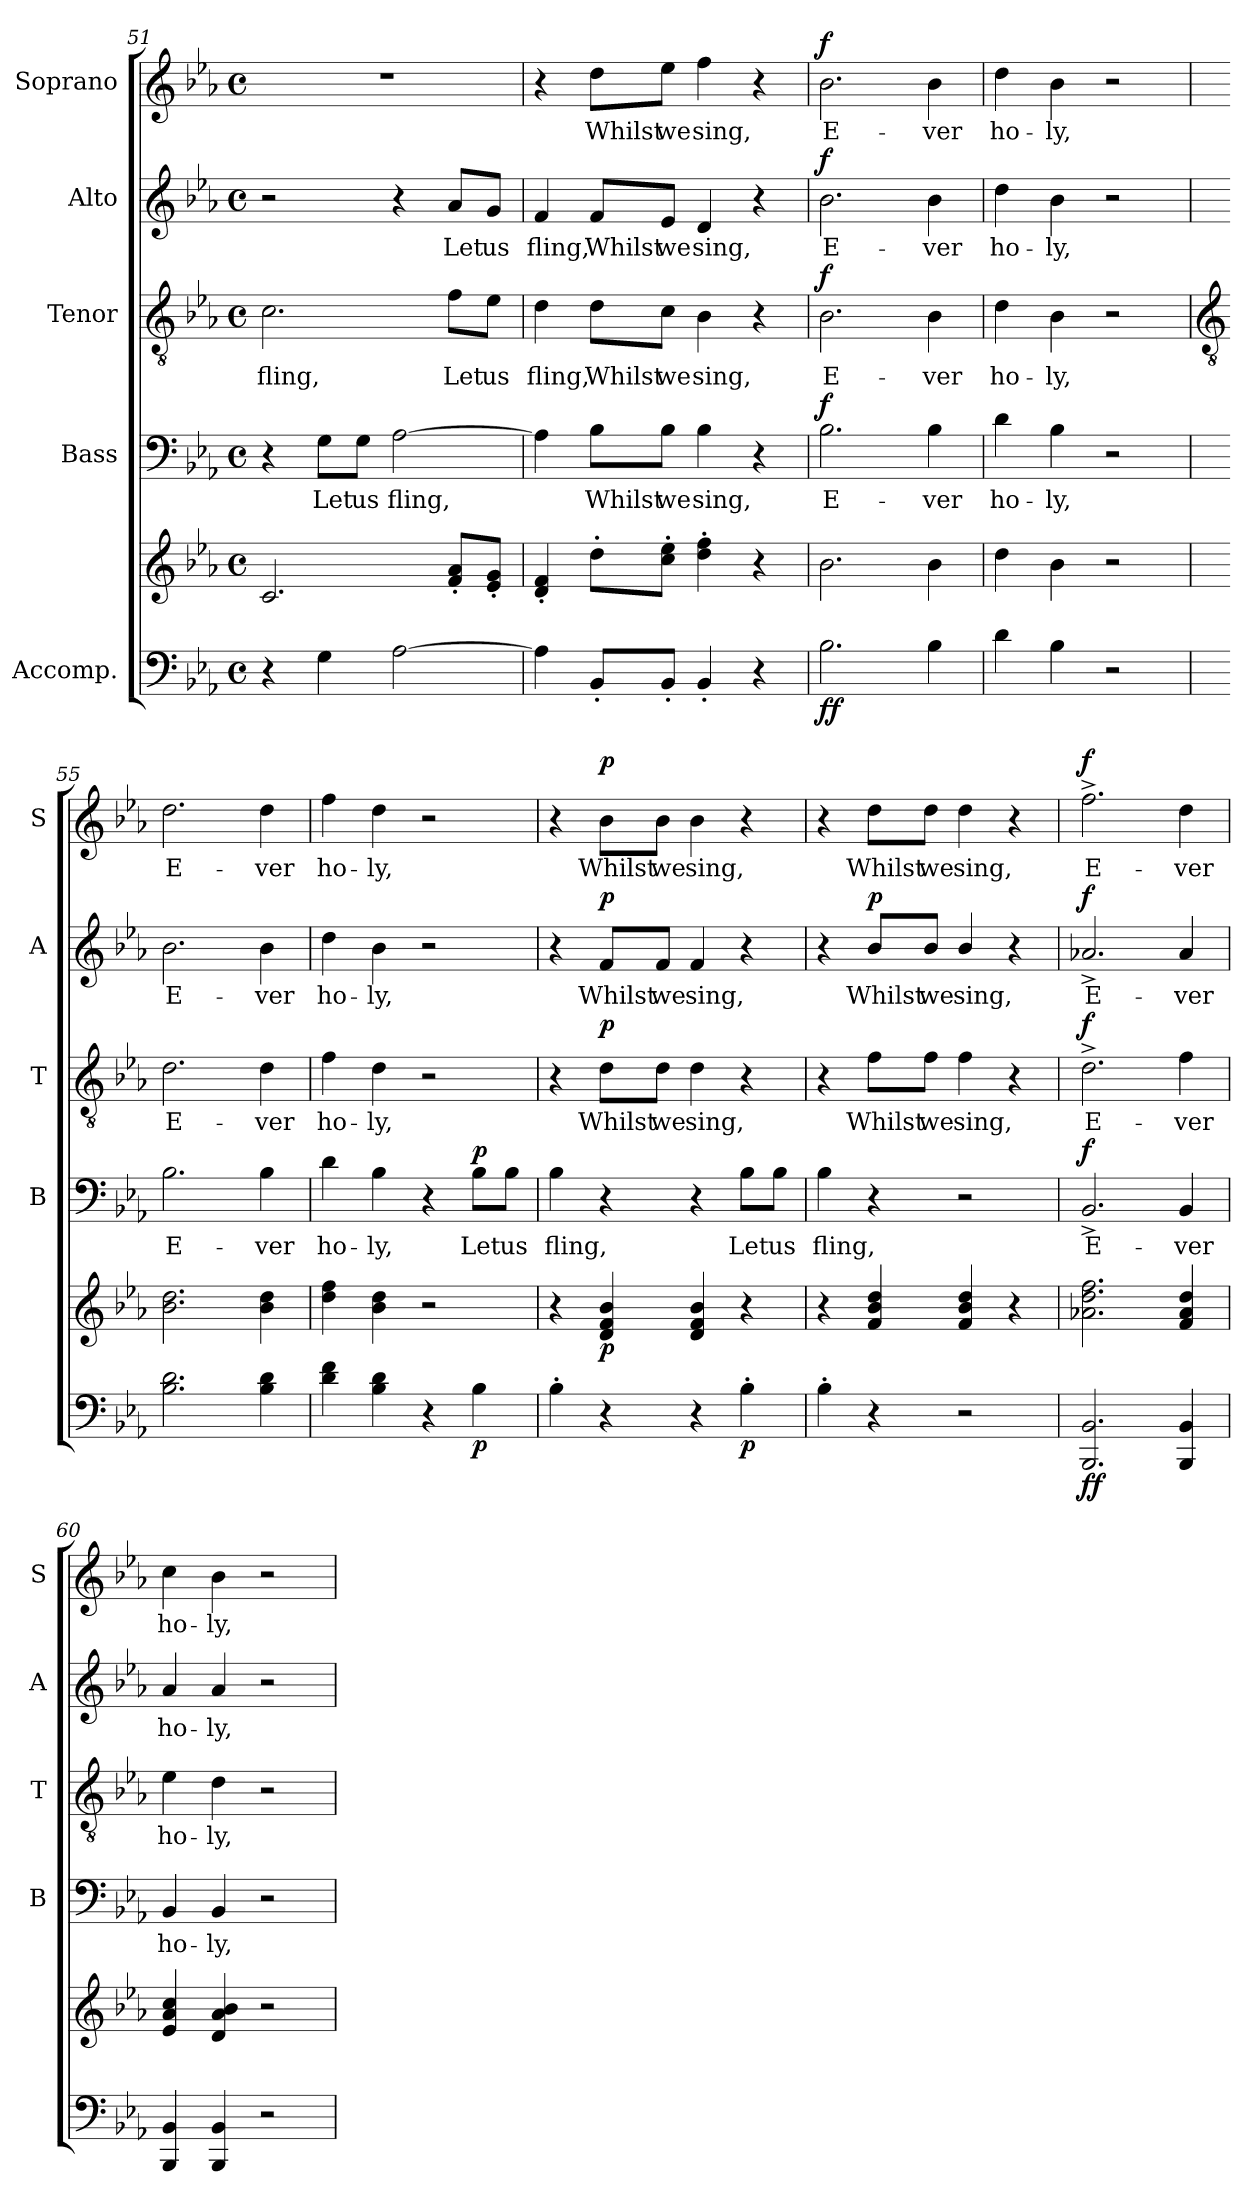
**kern	**kern	**dynam	**kern	**text	**dynam	**kern	**text	**dynam	**kern	**text	**dynam	**kern	**text	**dynam
*part5	*part5	*part5	*part4	*part4	*part4	*part3	*part3	*part3	*part2	*part2	*part2	*part1	*part1	*part1
*staff6	*staff5	*staff5/6	*staff4	*staff4	*staff4	*staff3	*staff3	*staff3	*staff2	*staff2	*staff2	*staff1	*staff1	*staff1
*I"Accomp.	*	*	*I"Bass	*	*	*I"Tenor	*	*	*I"Alto	*	*	*I"Soprano	*	*
*	*	*	*I'B	*	*	*I'T	*	*	*I'A	*	*	*I'S	*	*
*clefF4	*clefG2	*	*clefF4	*	*	*clefGv2	*	*	*clefG2	*	*	*clefG2	*	*
*k[b-e-a-]	*k[b-e-a-]	*	*k[b-e-a-]	*	*	*k[b-e-a-]	*	*	*k[b-e-a-]	*	*	*k[b-e-a-]	*	*
*E-:	*E-:	*	*E-:	*	*	*E-:	*	*	*E-:	*	*	*E-:	*	*
*M4/4	*M4/4	*	*M4/4	*	*	*M4/4	*	*	*M4/4	*	*	*M4/4	*	*
*met(c)	*met(c)	*	*met(c)	*	*	*met(c)	*	*	*met(c)	*	*	*met(c)	*	*
=51	=51	=51	=51	=51	=51	=51	=51	=51	=51	=51	=51	=51	=51	=51
!	!	!	!	!	!	!	!LO:LY:b	!	!	!	!	!	!	!
4r	2.c	.	4r	.	.	2.c	fling,	.	2r	.	.	1r	.	.
!	!	!	!	!LO:LY:b	!	!	!	!	!	!	!	!	!	!
4G	.	.	8G\L	Let	.	.	.	.	.	.	.	.	.	.
!	!	!	!	!LO:LY:b	!	!	!	!	!	!	!	!	!	!
.	.	.	8G\J	us	.	.	.	.	.	.	.	.	.	.
!	!	!	!	!LO:LY:b	!	!	!	!	!	!	!	!	!	!
[2A-	.	.	[2A-	fling,	.	.	.	.	4r	.	.	.	.	.
!	!	!	!	!	!	!	!LO:LY:b	!	!	!LO:LY:b	!	!	!	!
.	8f' 8a-'L	.	.	.	.	8f\L	Let	.	8a-/L	Let	.	.	.	.
!	!	!	!	!	!	!	!LO:LY:b	!	!	!LO:LY:b	!	!	!	!
.	8e-' 8g'J	.	.	.	.	8e-\J	us	.	8g/J	us	.	.	.	.
=52	=52	=52	=52	=52	=52	=52	=52	=52	=52	=52	=52	=52	=52	=52
!	!	!	!	!	!	!	!LO:LY:b	!	!	!LO:LY:b	!	!	!	!
4A-]	4d' 4f'	.	4A-]	.	.	4d	fling,	.	4f	fling,	.	4r	.	.
!	!	!	!	!LO:LY:b	!	!	!LO:LY:b	!	!	!LO:LY:b	!	!	!LO:LY:b	!
8BB-'L	8dd'L	.	8B-\L	Whilst	.	8d\L	Whilst	.	8f/L	Whilst	.	8dd\L	Whilst	.
!	!	!	!	!LO:LY:b	!	!	!LO:LY:b	!	!	!LO:LY:b	!	!	!LO:LY:b	!
8BB-'J	8cc' 8ee-'J	.	8B-\J	we	.	8c\J	we	.	8e-/J	we	.	8ee-\J	we	.
!	!	!	!	!LO:LY:b	!	!	!LO:LY:b	!	!	!LO:LY:b	!	!	!LO:LY:b	!
4BB-'	4dd' 4ff'	.	4B-	sing,	.	4B-	sing,	.	4d	sing,	.	4ff	sing,	.
4r	4r	.	4r	.	.	4r	.	.	4r	.	.	4r	.	.
=53	=53	=53	=53	=53	=53	=53	=53	=53	=53	=53	=53	=53	=53	=53
!	!	!LO:DY:b=2	!	!LO:LY:b	!	!	!LO:LY:b	!	!	!LO:LY:b	!	!	!LO:LY:b	!
!	!	!LO:DY:n=1:b	!	!	!LO:DY:b	!	!	!LO:DY:b	!	!	!LO:DY:b	!	!	!LO:DY:b
2.B-	2.b-	f f	2.B-	E-	f	2.B-	E-	f	2.b-	E-	f	2.b-	E-	f
!	!	!	!	!LO:LY:b	!	!	!LO:LY:b	!	!	!LO:LY:b	!	!	!LO:LY:b	!
4B-	4b-	.	4B-	-ver	.	4B-	-ver	.	4b-	-ver	.	4b-	-ver	.
=54	=54	=54	=54	=54	=54	=54	=54	=54	=54	=54	=54	=54	=54	=54
!	!	!	!	!LO:LY:b	!	!	!LO:LY:b	!	!	!LO:LY:b	!	!	!LO:LY:b	!
4d	4dd	.	4d	ho-	.	4d	ho-	.	4dd	ho-	.	4dd	ho-	.
!	!	!	!	!LO:LY:b	!	!	!LO:LY:b	!	!	!LO:LY:b	!	!	!LO:LY:b	!
4B-	4b-	.	4B-	-ly,	.	4B-	-ly,	.	4b-	-ly,	.	4b-	-ly,	.
2r	2r	.	2r	.	.	2r	.	.	2r	.	.	2r	.	.
!!LO:LB:g=z
=55	=55	=55	=55	=55	=55	=55	=55	=55	=55	=55	=55	=55	=55	=55
*	*	*	*	*	*	*clefGv2	*	*	*	*	*	*	*	*
!	!	!	!	!LO:LY:b	!	!	!LO:LY:b	!	!	!LO:LY:b	!	!	!LO:LY:b	!
2.B- 2.d	2.b- 2.dd	.	2.B-	E-	.	2.d	E-	.	2.b-	E-	.	2.dd	E-	.
!	!	!	!	!LO:LY:b	!	!	!LO:LY:b	!	!	!LO:LY:b	!	!	!LO:LY:b	!
4B- 4d	4b- 4dd	.	4B-	-ver	.	4d	-ver	.	4b-	-ver	.	4dd	-ver	.
=56	=56	=56	=56	=56	=56	=56	=56	=56	=56	=56	=56	=56	=56	=56
!	!	!	!	!LO:LY:b	!	!	!LO:LY:b	!	!	!LO:LY:b	!	!	!LO:LY:b	!
4d 4f	4dd 4ff	.	4d	ho-	.	4f	ho-	.	4dd	ho-	.	4ff	ho-	.
!	!	!	!	!LO:LY:b	!	!	!LO:LY:b	!	!	!LO:LY:b	!	!	!LO:LY:b	!
4B- 4d	4b- 4dd	.	4B-	-ly,	.	4d	-ly,	.	4b-	-ly,	.	4dd	-ly,	.
4r	2r	.	4r	.	.	2r	.	.	2r	.	.	2r	.	.
!	!	!LO:DY:b=2	!	!LO:LY:b	!LO:DY:b	!	!	!	!	!	!	!	!	!
4B-	.	p	8B-\L	Let	p	.	.	.	.	.	.	.	.	.
!	!	!	!	!LO:LY:b	!	!	!	!	!	!	!	!	!	!
.	.	.	8B-\J	us	.	.	.	.	.	.	.	.	.	.
=57	=57	=57	=57	=57	=57	=57	=57	=57	=57	=57	=57	=57	=57	=57
!	!	!	!	!LO:LY:b	!	!	!	!	!	!	!	!	!	!
4B-'	4r	.	4B-	fling,	.	4r	.	.	4r	.	.	4r	.	.
!	!	!LO:DY:b	!	!	!	!	!LO:LY:b	!LO:DY:b	!	!LO:LY:b	!LO:DY:b	!	!LO:LY:b	!LO:DY:b
4r	4d 4f 4b-	p	4r	.	.	8d\L	Whilst	p	8f/L	Whilst	p	8b-\L	Whilst	p
!	!	!	!	!	!	!	!LO:LY:b	!	!	!LO:LY:b	!	!	!LO:LY:b	!
.	.	.	.	.	.	8d\J	we	.	8f/J	we	.	8b-\J	we	.
!	!	!	!	!	!	!	!LO:LY:b	!	!	!LO:LY:b	!	!	!LO:LY:b	!
4r	4d 4f 4b-	.	4r	.	.	4d	sing,	.	4f	sing,	.	4b-	sing,	.
!	!	!LO:DY:b=2	!	!LO:LY:b	!	!	!	!	!	!	!	!	!	!
4B-'	4r	p	8B-\L	Let	.	4r	.	.	4r	.	.	4r	.	.
!	!	!	!	!LO:LY:b	!	!	!	!	!	!	!	!	!	!
.	.	.	8B-\J	us	.	.	.	.	.	.	.	.	.	.
=58	=58	=58	=58	=58	=58	=58	=58	=58	=58	=58	=58	=58	=58	=58
!	!	!	!	!LO:LY:b	!	!	!	!	!	!	!	!	!	!
4B-'	4r	.	4B-	fling,	.	4r	.	.	4r	.	.	4r	.	.
!	!	!	!	!	!	!	!LO:LY:b	!	!	!LO:LY:b	!LO:DY:b	!	!LO:LY:b	!
4r	4f 4b- 4dd	.	4r	.	.	8f\L	Whilst	.	8b-/L	Whilst	p	8dd\L	Whilst	.
!	!	!	!	!	!	!	!LO:LY:b	!	!	!LO:LY:b	!	!	!LO:LY:b	!
.	.	.	.	.	.	8f\J	we	.	8b-/J	we	.	8dd\J	we	.
!	!	!	!	!	!	!	!LO:LY:b	!	!	!LO:LY:b	!	!	!LO:LY:b	!
2r	4f 4b- 4dd	.	2r	.	.	4f	sing,	.	4b-/	sing,	.	4dd	sing,	.
.	4r	.	.	.	.	4r	.	.	4r	.	.	4r	.	.
=59	=59	=59	=59	=59	=59	=59	=59	=59	=59	=59	=59	=59	=59	=59
!	!	!LO:DY:b=2	!	!LO:LY:b	!	!	!LO:LY:b	!	!	!LO:LY:b	!	!	!LO:LY:b	!
!	!	!LO:DY:n=1:b	!	!	!LO:DY:b	!	!	!LO:DY:b	!	!	!LO:DY:b	!	!	!LO:DY:b
2.BBB- 2.BB-	2.a-X 2.dd 2.ff	f f	2.BB-^	E-	f	2.d^	E-	f	2.a-X^	E-	f	2.ff^	E-	f
!	!	!	!	!LO:LY:b	!	!	!LO:LY:b	!	!	!LO:LY:b	!	!	!LO:LY:b	!
4BBB- 4BB-	4f 4a- 4dd	.	4BB-	-ver	.	4f	-ver	.	4a-	-ver	.	4dd	-ver	.
=60	=60	=60	=60	=60	=60	=60	=60	=60	=60	=60	=60	=60	=60	=60
!	!	!	!	!LO:LY:b	!	!	!LO:LY:b	!	!	!LO:LY:b	!	!	!LO:LY:b	!
4BBB- 4BB-	4e- 4a- 4cc	.	4BB-	ho-	.	4e-	ho-	.	4a-	ho-	.	4cc	ho-	.
!	!	!	!	!LO:LY:b	!	!	!LO:LY:b	!	!	!LO:LY:b	!	!	!LO:LY:b	!
4BBB- 4BB-	4d 4a- 4b-	.	4BB-	-ly,	.	4d	-ly,	.	4a-	-ly,	.	4b-	-ly,	.
2r	2r	.	2r	.	.	2r	.	.	2r	.	.	2r	.	.
=	=	=	=	=	=	=	=	=	=	=	=	=	=	=
*-	*-	*-	*-	*-	*-	*-	*-	*-	*-	*-	*-	*-	*-	*-
